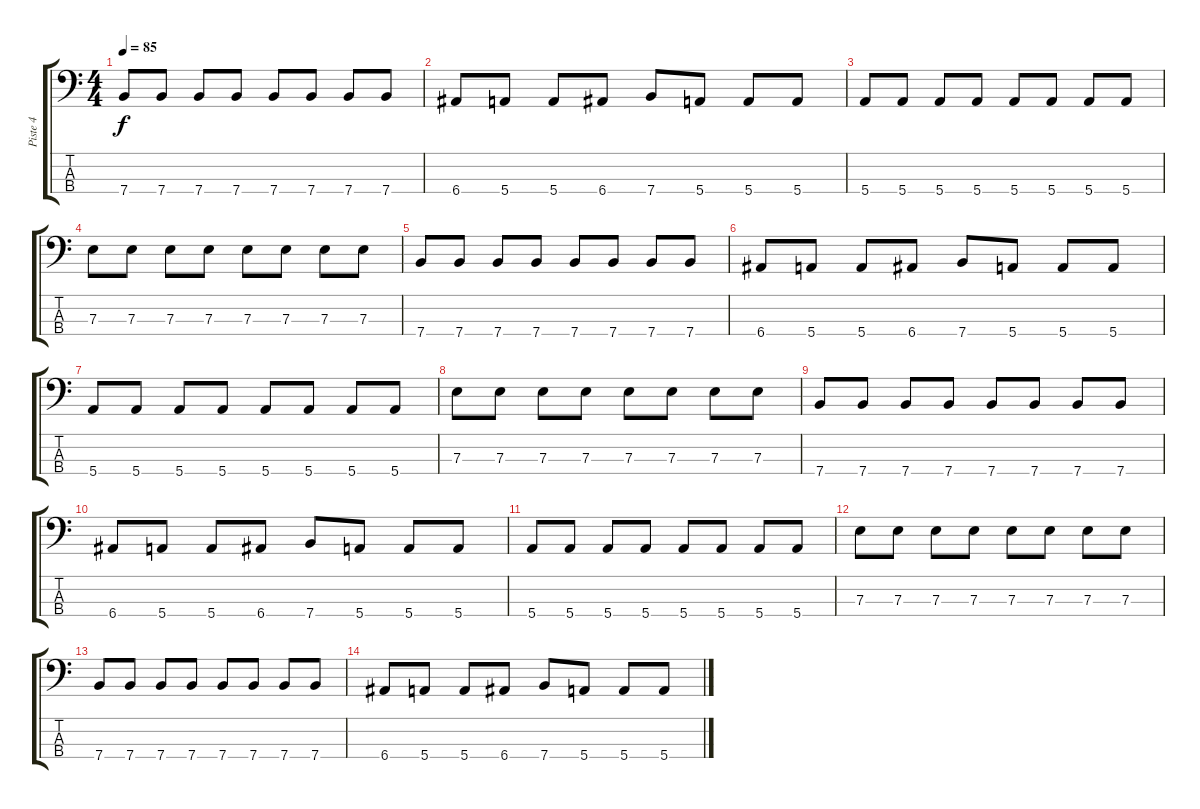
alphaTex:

\track ("Piste 4" "Piste 4") {instrument acousticbass}
\staff {score tabs}
\tuning (G2 D2 A1 E1) {hide}
\ts (4 4)
\tempo 85
\clef f4
\ks c
7.4.8{dy f} 7.4.8 7.4.8 7.4.8 7.4.8 7.4.8 7.4.8 7.4.8 |
6.4.8 5.4.8 5.4.8 6.4.8 7.4.8 5.4.8 5.4.8 5.4.8 |
5.4.8 5.4.8 5.4.8 5.4.8 5.4.8 5.4.8 5.4.8 5.4.8 |
7.3.8 7.3.8 7.3.8 7.3.8 7.3.8 7.3.8 7.3.8 7.3.8 |
7.4.8 7.4.8 7.4.8 7.4.8 7.4.8 7.4.8 7.4.8 7.4.8 |
6.4.8 5.4.8 5.4.8 6.4.8 7.4.8 5.4.8 5.4.8 5.4.8 |
5.4.8 5.4.8 5.4.8 5.4.8 5.4.8 5.4.8 5.4.8 5.4.8 |
7.3.8 7.3.8 7.3.8 7.3.8 7.3.8 7.3.8 7.3.8 7.3.8 |
7.4.8 7.4.8 7.4.8 7.4.8 7.4.8 7.4.8 7.4.8 7.4.8 |
6.4.8 5.4.8 5.4.8 6.4.8 7.4.8 5.4.8 5.4.8 5.4.8 |
5.4.8 5.4.8 5.4.8 5.4.8 5.4.8 5.4.8 5.4.8 5.4.8 |
7.3.8 7.3.8 7.3.8 7.3.8 7.3.8 7.3.8 7.3.8 7.3.8 |
7.4.8 7.4.8 7.4.8 7.4.8 7.4.8 7.4.8 7.4.8 7.4.8 |
6.4.8 5.4.8 5.4.8 6.4.8 7.4.8 5.4.8 5.4.8 5.4.8
